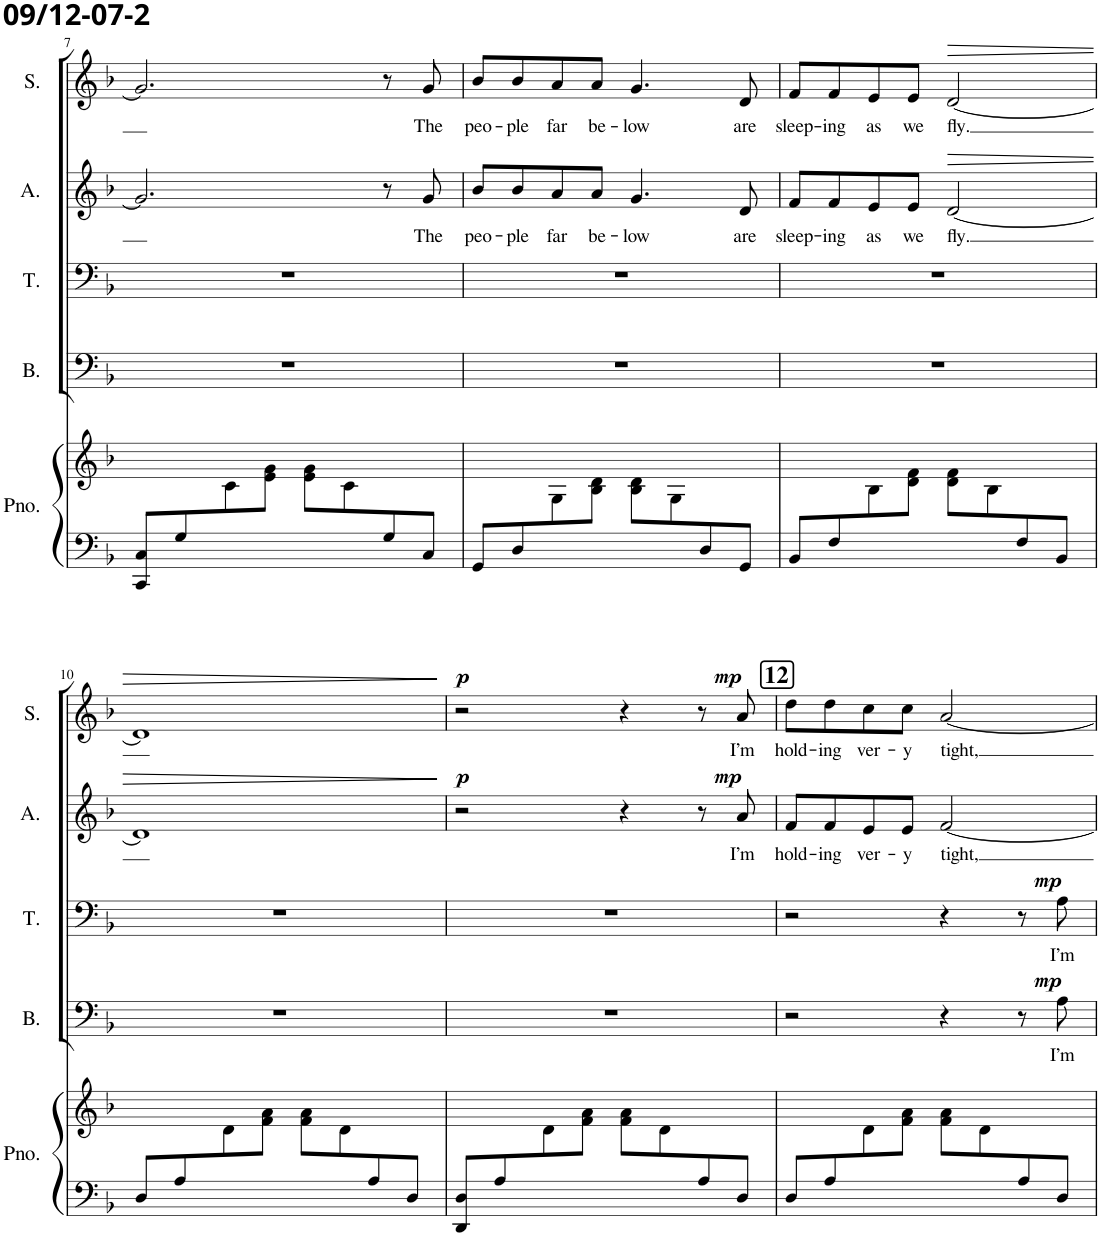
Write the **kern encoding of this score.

**kern	**kern	**kern	**text	**dynam	**kern	**text	**dynam	**kern	**text	**dynam	**kern	**text	**dynam
*part5	*part5	*part4	*part4	*part4	*part3	*part3	*part3	*part2	*part2	*part2	*part1	*part1	*part1
*staff6	*staff5	*staff4	*staff4	*staff4	*staff3	*staff3	*staff3	*staff2	*staff2	*staff2	*staff1	*staff1	*staff1
*I"Piano	*	*I"Bass	*	*	*I"Tenor	*	*	*I"Alto	*	*	*I"Soprano	*	*
*I'Pno.	*	*I'B.	*	*	*I'T.	*	*	*I'A.	*	*	*I'S.	*	*
!!LO:PB:g=z
*clefF4	*clefG2	*clefF4	*	*	*clefF4	*	*	*clefG2	*	*	*clefG2	*	*
*k[b-]	*k[b-]	*k[b-]	*	*	*k[b-]	*	*	*k[b-]	*	*	*k[b-]	*	*
*M4/4	*M4/4	*M4/4	*	*	*M4/4	*	*	*M4/4	*	*	*M4/4	*	*
=7	=7	=7	=7	=7	=7	=7	=7	=7	=7	=7	=7	=7	=7
*^	*	*	*	*	*	*	*	*	*	*	*	*	*
8CC/ 8C/L	1ryy	4ryy	1r	.	.	1r	.	.	2.g/]	.	.	2.g/]	.	.
8G/	.	.	.	.	.	.	.	.	.	.	.	.	.	.
2ryy	.	8c\	.	.	.	.	.	.	.	.	.	.	.	.
.	.	8e\ 8g\J	.	.	.	.	.	.	.	.	.	.	.	.
.	.	8e\ 8g\L	.	.	.	.	.	.	.	.	.	.	.	.
.	.	8c\	.	.	.	.	.	.	.	.	.	.	.	.
8G/	.	4ryy	.	.	.	.	.	.	8r	.	.	8r	.	.
!	!	!	!	!	!	!	!	!	!	!LO:LY:b	!	!	!LO:LY:b	!
8C/J	.	.	.	.	.	.	.	.	8g/	The	.	8g/	The	.
=8	=8	=8	=8	=8	=8	=8	=8	=8	=8	=8	=8	=8	=8	=8
!	!	!	!	!	!	!	!	!	!	!LO:LY:b	!	!	!LO:LY:b	!
8GG/L	1ryy	4ryy	1r	.	.	1r	.	.	8b-/L	peo-	.	8b-/L	peo-	.
!	!	!	!	!	!	!	!	!	!	!LO:LY:b	!	!	!LO:LY:b	!
8D/	.	.	.	.	.	.	.	.	8b-/	-ple	.	8b-/	-ple	.
!	!	!	!	!	!	!	!	!	!	!LO:LY:b	!	!	!LO:LY:b	!
2ryy	.	8G\	.	.	.	.	.	.	8a/	far	.	8a/	far	.
!	!	!	!	!	!	!	!	!	!	!LO:LY:b	!	!	!LO:LY:b	!
.	.	8B-\ 8d\J	.	.	.	.	.	.	8a/J	be-	.	8a/J	be-	.
!	!	!	!	!	!	!	!	!	!	!LO:LY:b	!	!	!LO:LY:b	!
.	.	8B-\ 8d\L	.	.	.	.	.	.	4.g/	-low	.	4.g/	-low	.
.	.	8G\	.	.	.	.	.	.	.	.	.	.	.	.
8D/	.	4ryy	.	.	.	.	.	.	.	.	.	.	.	.
!	!	!	!	!	!	!	!	!	!	!LO:LY:b	!	!	!LO:LY:b	!
8GG/J	.	.	.	.	.	.	.	.	8d/	are	.	8d/	are	.
=9	=9	=9	=9	=9	=9	=9	=9	=9	=9	=9	=9	=9	=9	=9
!	!	!	!	!	!	!	!	!	!	!LO:LY:b	!	!	!LO:LY:b	!
8BB-/L	1ryy	4ryy	1r	.	.	1r	.	.	8f/L	sleep-	.	8f/L	sleep-	.
!	!	!	!	!	!	!	!	!	!	!LO:LY:b	!	!	!LO:LY:b	!
8F/	.	.	.	.	.	.	.	.	8f/	-ing	.	8f/	-ing	.
!	!	!	!	!	!	!	!	!	!	!LO:LY:b	!	!	!LO:LY:b	!
2ryy	.	8B-\	.	.	.	.	.	.	8e/	as	.	8e/	as	.
!	!	!	!	!	!	!	!	!	!	!LO:LY:b	!	!	!LO:LY:b	!
.	.	8d\ 8f\J	.	.	.	.	.	.	8e/J	we	.	8e/J	we	.
!	!	!	!	!	!	!	!	!	!	!LO:LY:b	!LO:HP:b	!	!LO:LY:b	!LO:HP:b
.	.	8d\ 8f\L	.	.	.	.	.	.	[2d/	fly.	>	[2d/	fly.	>
.	.	8B-\	.	.	.	.	.	.	.	.	.	.	.	.
8F/	.	4ryy	.	.	.	.	.	.	.	.	.	.	.	.
8BB-/J	.	.	.	.	.	.	.	.	.	.	.	.	.	.
!!LO:LB:g=z
=10	=10	=10	=10	=10	=10	=10	=10	=10	=10	=10	=10	=10	=10	=10
8D/L	1ryy	4ryy	1r	.	.	1r	.	.	1d]	.	.	1d]	.	.
8A/	.	.	.	.	.	.	.	.	.	.	.	.	.	.
2ryy	.	8d\	.	.	.	.	.	.	.	.	.	.	.	.
.	.	8f\ 8a\J	.	.	.	.	.	.	.	.	.	.	.	.
.	.	8f\ 8a\L	.	.	.	.	.	.	.	.	.	.	.	.
.	.	8d\	.	.	.	.	.	.	.	.	.	.	.	.
8A/	.	4ryy	.	.	.	.	.	.	.	.	.	.	.	.
8D/J	.	.	.	.	.	.	.	.	.	.	.	.	.	.
*v	*v	*	*	*	*	*	*	*	*	*	*	*	*	*
.	.	.	.	.	.	.	.	.	.	]	.	.	]
=11	=11	=11	=11	=11	=11	=11	=11	=11	=11	=11	=11	=11	=11
*^	*	*	*	*	*	*	*	*	*	*	*	*	*
!	!	!	!	!	!	!	!	!	!	!	!LO:DY:a	!	!	!LO:DY:a
8DD/ 8D/L	1ryy	4ryy	1r	.	.	1r	.	.	2r	.	p	2r	.	p
8A/	.	.	.	.	.	.	.	.	.	.	.	.	.	.
2ryy	.	8d\	.	.	.	.	.	.	.	.	.	.	.	.
.	.	8f\ 8a\J	.	.	.	.	.	.	.	.	.	.	.	.
.	.	8f\ 8a\L	.	.	.	.	.	.	4r	.	.	4r	.	.
.	.	8d\	.	.	.	.	.	.	.	.	.	.	.	.
8A/	.	4ryy	.	.	.	.	.	.	8r	.	.	8r	.	.
!	!	!	!	!	!	!	!	!	!	!LO:LY:b	!LO:DY:a	!	!LO:LY:b	!LO:DY:a
8D/J	.	.	.	.	.	.	.	.	8a/	I’m	mp	8a/	I’m	mp
!!LO:REH:place=s1:a:B:cj:fs=14:t=12
=12	=12	=12	=12	=12	=12	=12	=12	=12	=12	=12	=12	=12	=12	=12
!	!	!	!	!	!	!	!	!	!	!LO:LY:b	!	!	!LO:LY:b	!
8D/L	1ryy	4ryy	2r	.	.	2r	.	.	8f/L	hold-	.	8dd\L	hold-	.
!	!	!	!	!	!	!	!	!	!	!LO:LY:b	!	!	!LO:LY:b	!
8A/	.	.	.	.	.	.	.	.	8f/	-ing	.	8dd\	-ing	.
!	!	!	!	!	!	!	!	!	!	!LO:LY:b	!	!	!LO:LY:b	!
2ryy	.	8d\	.	.	.	.	.	.	8e/	ver-	.	8cc\	ver-	.
!	!	!	!	!	!	!	!	!	!	!LO:LY:b	!	!	!LO:LY:b	!
.	.	8f\ 8a\J	.	.	.	.	.	.	8e/J	-y	.	8cc\J	-y	.
!	!	!	!	!	!	!	!	!	!	!LO:LY:b	!	!	!LO:LY:b	!
.	.	8f\ 8a\L	4r	.	.	4r	.	.	[2f/	tight,	.	[2a/	tight,	.
.	.	8d\	.	.	.	.	.	.	.	.	.	.	.	.
8A/	.	4ryy	8r	.	.	8r	.	.	.	.	.	.	.	.
!	!	!	!	!LO:LY:b	!LO:DY:a	!	!LO:LY:b	!LO:DY:a	!	!	!	!	!	!
8D/J	.	.	8A\	I’m	mp	8A\	I’m	mp	.	.	.	.	.	.
*v	*v	*	*	*	*	*	*	*	*	*	*	*	*	*
=	=	=	=	=	=	=	=	=	=	=	=	=	=
*-	*-	*-	*-	*-	*-	*-	*-	*-	*-	*-	*-	*-	*-
